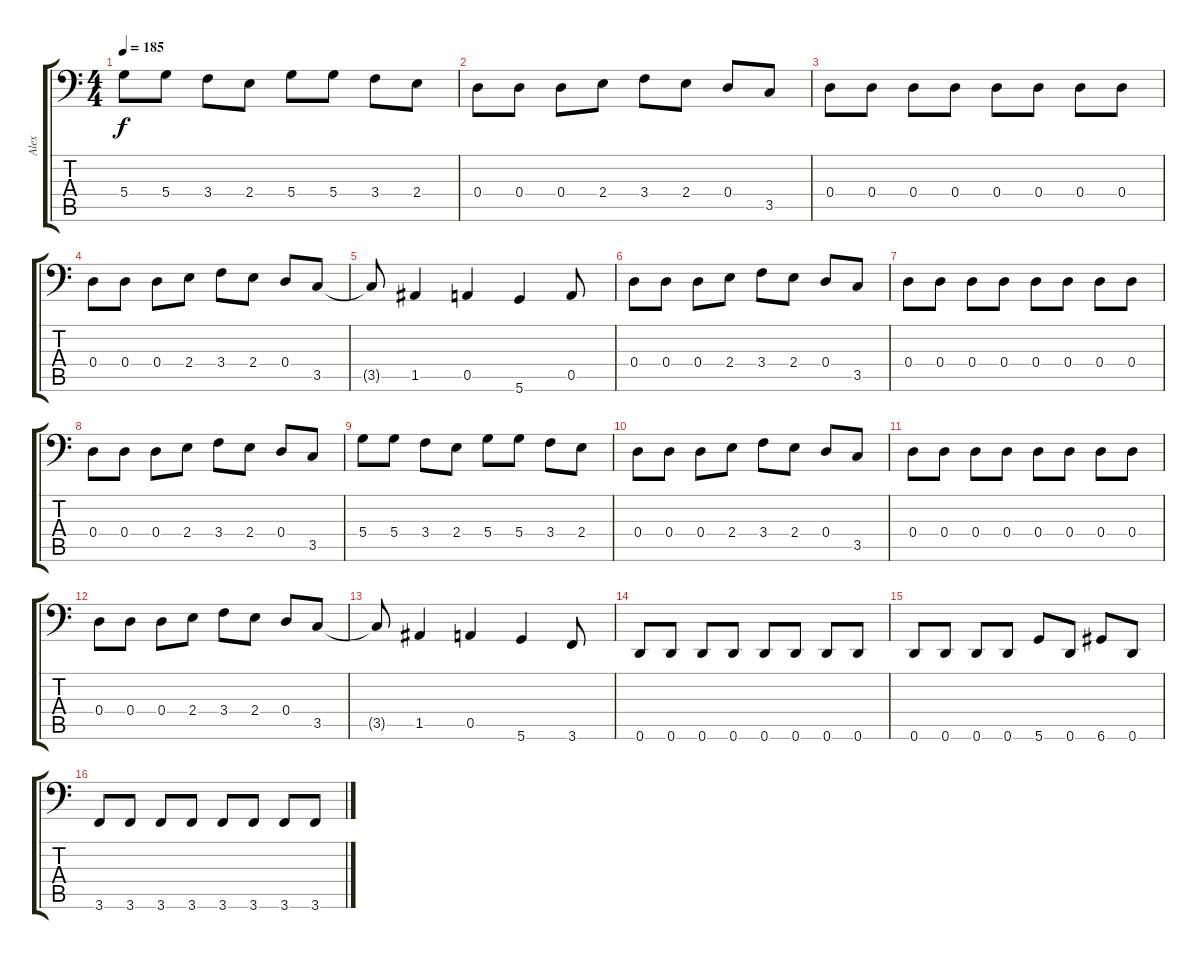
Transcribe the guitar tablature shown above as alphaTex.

\track ("Alex" "Alex") {instrument slapbass2}
\staff {score tabs}
\tuning (E3 B2 G2 D2 A1 D1) {hide}
\ts (4 4)
\tempo 185
\clef f4
\ks c
5.4.8{dy f} 5.4.8 3.4.8 2.4.8 5.4.8 5.4.8 3.4.8 2.4.8 |
0.4.8 0.4.8 0.4.8 2.4.8 3.4.8 2.4.8 0.4.8 3.5.8 |
0.4.8 0.4.8 0.4.8 0.4.8 0.4.8 0.4.8 0.4.8 0.4.8 |
0.4.8 0.4.8 0.4.8 2.4.8 3.4.8 2.4.8 0.4.8 3.5.8 |
3.5{t}.8 1.5.4 0.5.4 5.6.4 0.5.8 |
0.4.8 0.4.8 0.4.8 2.4.8 3.4.8 2.4.8 0.4.8 3.5.8 |
0.4.8 0.4.8 0.4.8 0.4.8 0.4.8 0.4.8 0.4.8 0.4.8 |
0.4.8 0.4.8 0.4.8 2.4.8 3.4.8 2.4.8 0.4.8 3.5.8 |
5.4.8 5.4.8 3.4.8 2.4.8 5.4.8 5.4.8 3.4.8 2.4.8 |
0.4.8 0.4.8 0.4.8 2.4.8 3.4.8 2.4.8 0.4.8 3.5.8 |
0.4.8 0.4.8 0.4.8 0.4.8 0.4.8 0.4.8 0.4.8 0.4.8 |
0.4.8 0.4.8 0.4.8 2.4.8 3.4.8 2.4.8 0.4.8 3.5.8 |
3.5{t}.8 1.5.4 0.5.4 5.6.4 3.6.8 |
0.6.8 0.6.8 0.6.8 0.6.8 0.6.8 0.6.8 0.6.8 0.6.8 |
0.6.8 0.6.8 0.6.8 0.6.8 5.6.8 0.6.8 6.6.8 0.6.8 |
3.6.8 3.6.8 3.6.8 3.6.8 3.6.8 3.6.8 3.6.8 3.6.8
